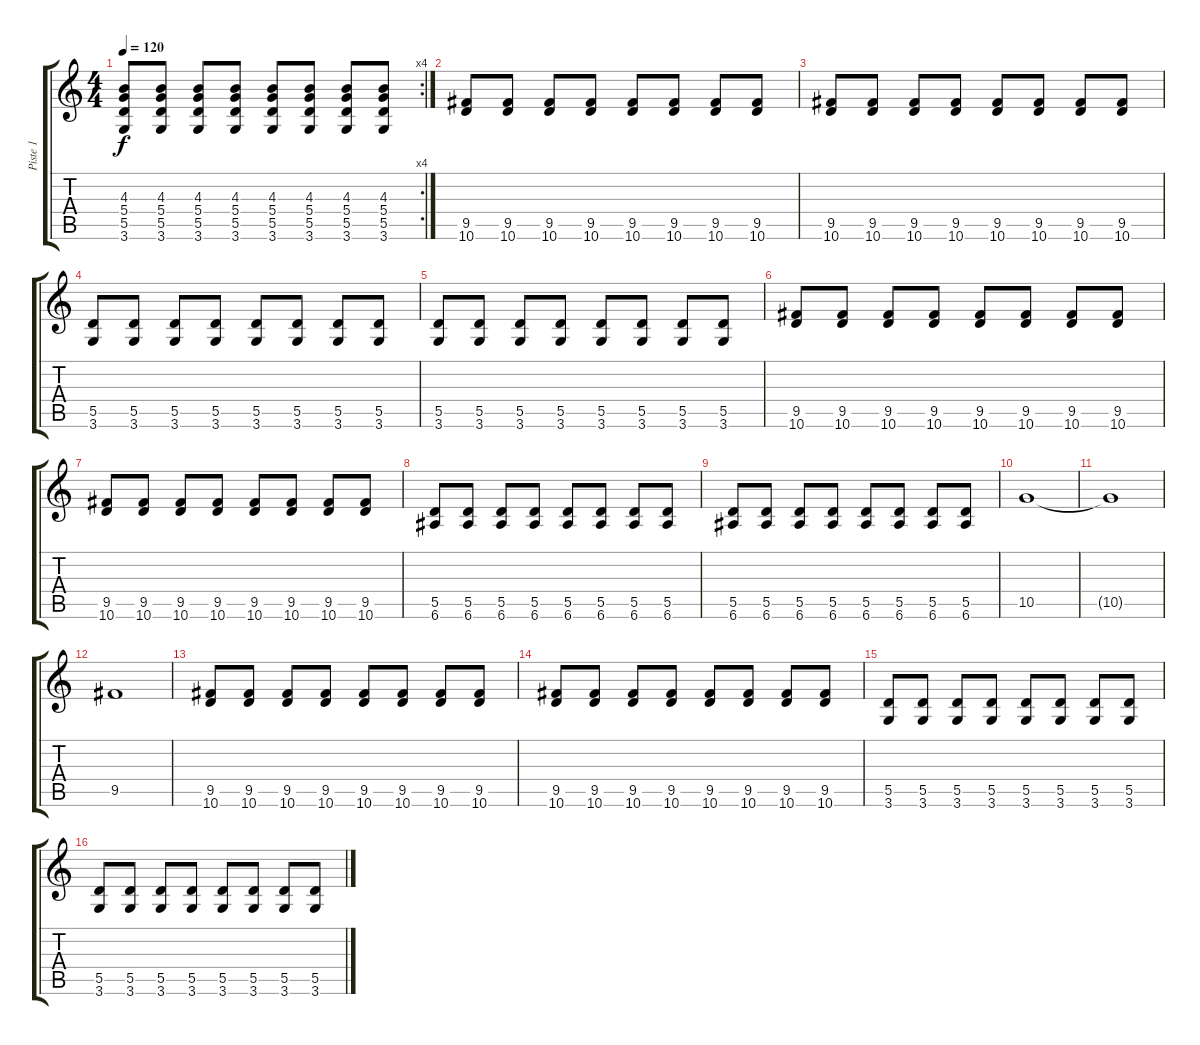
\track ("Piste 1" "Piste 1") {instrument distortionguitar}
\staff {score tabs}
\tuning (E4 B3 G3 D3 A2 E2) {hide}
\rc 4
\ts (4 4)
\tempo 120
\clef g2
\ks c
(4.3 5.4 5.5 3.6).8{dy f} (4.3 5.4 5.5 3.6).8 (4.3 5.4 5.5 3.6).8 (4.3 5.4 5.5 3.6).8 (4.3 5.4 5.5 3.6).8 (4.3 5.4 5.5 3.6).8 (4.3 5.4 5.5 3.6).8 (4.3 5.4 5.5 3.6).8 |
(9.5 10.6).8 (9.5 10.6).8 (9.5 10.6).8 (9.5 10.6).8 (9.5 10.6).8 (9.5 10.6).8 (9.5 10.6).8 (9.5 10.6).8 |
(9.5 10.6).8 (9.5 10.6).8 (9.5 10.6).8 (9.5 10.6).8 (9.5 10.6).8 (9.5 10.6).8 (9.5 10.6).8 (9.5 10.6).8 |
(5.5 3.6).8 (5.5 3.6).8 (5.5 3.6).8 (5.5 3.6).8 (5.5 3.6).8 (5.5 3.6).8 (5.5 3.6).8 (5.5 3.6).8 |
(5.5 3.6).8 (5.5 3.6).8 (5.5 3.6).8 (5.5 3.6).8 (5.5 3.6).8 (5.5 3.6).8 (5.5 3.6).8 (5.5 3.6).8 |
(9.5 10.6).8 (9.5 10.6).8 (9.5 10.6).8 (9.5 10.6).8 (9.5 10.6).8 (9.5 10.6).8 (9.5 10.6).8 (9.5 10.6).8 |
(9.5 10.6).8 (9.5 10.6).8 (9.5 10.6).8 (9.5 10.6).8 (9.5 10.6).8 (9.5 10.6).8 (9.5 10.6).8 (9.5 10.6).8 |
(5.5 6.6).8 (5.5 6.6).8 (5.5 6.6).8 (5.5 6.6).8 (5.5 6.6).8 (5.5 6.6).8 (5.5 6.6).8 (5.5 6.6).8 |
(5.5 6.6).8 (5.5 6.6).8 (5.5 6.6).8 (5.5 6.6).8 (5.5 6.6).8 (5.5 6.6).8 (5.5 6.6).8 (5.5 6.6).8 |
10.5.1 |
10.5{t}.1 |
9.5.1 |
(9.5 10.6).8 (9.5 10.6).8 (9.5 10.6).8 (9.5 10.6).8 (9.5 10.6).8 (9.5 10.6).8 (9.5 10.6).8 (9.5 10.6).8 |
(9.5 10.6).8 (9.5 10.6).8 (9.5 10.6).8 (9.5 10.6).8 (9.5 10.6).8 (9.5 10.6).8 (9.5 10.6).8 (9.5 10.6).8 |
(5.5 3.6).8 (5.5 3.6).8 (5.5 3.6).8 (5.5 3.6).8 (5.5 3.6).8 (5.5 3.6).8 (5.5 3.6).8 (5.5 3.6).8 |
(5.5 3.6).8 (5.5 3.6).8 (5.5 3.6).8 (5.5 3.6).8 (5.5 3.6).8 (5.5 3.6).8 (5.5 3.6).8 (5.5 3.6).8
